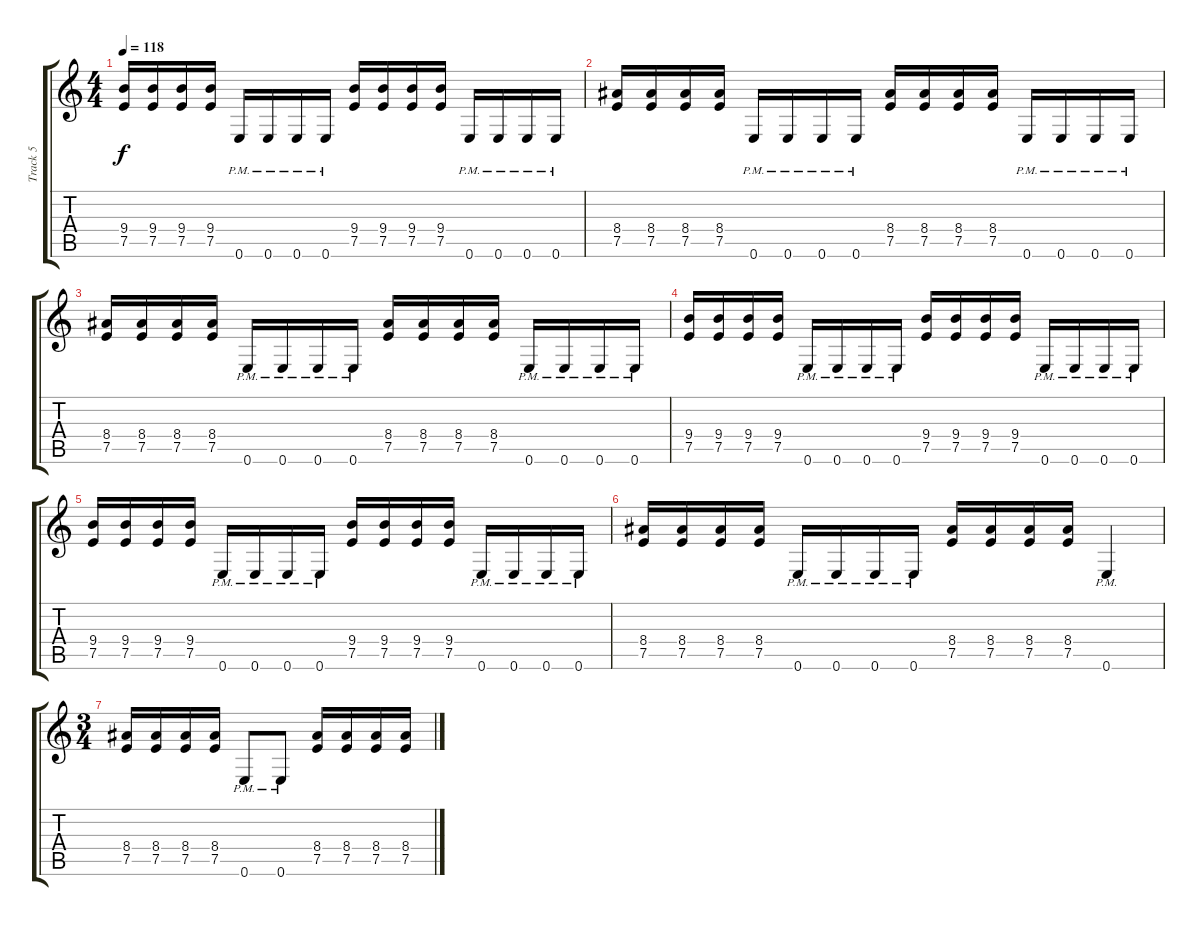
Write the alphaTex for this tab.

\track ("Track 5" "Track 5") {instrument overdrivenguitar}
\staff {score tabs}
\tuning (E4 B3 G3 D3 A2 E2) {hide}
\ts (4 4)
\tempo 118
\clef g2
\ks c
(9.4 7.5).16{dy f} (9.4 7.5).16 (9.4 7.5).16 (9.4 7.5).16 0.6{pm}.16 0.6{pm}.16 0.6{pm}.16 0.6{pm}.16 (9.4 7.5).16 (9.4 7.5).16 (9.4 7.5).16 (9.4 7.5).16 0.6{pm}.16 0.6{pm}.16 0.6{pm}.16 0.6{pm}.16 |
(8.4 7.5).16 (8.4 7.5).16 (8.4 7.5).16 (8.4 7.5).16 0.6{pm}.16 0.6{pm}.16 0.6{pm}.16 0.6{pm}.16 (8.4 7.5).16 (8.4 7.5).16 (8.4 7.5).16 (8.4 7.5).16 0.6{pm}.16 0.6{pm}.16 0.6{pm}.16 0.6{pm}.16 |
(8.4 7.5).16 (8.4 7.5).16 (8.4 7.5).16 (8.4 7.5).16 0.6{pm}.16 0.6{pm}.16 0.6{pm}.16 0.6{pm}.16 (8.4 7.5).16 (8.4 7.5).16 (8.4 7.5).16 (8.4 7.5).16 0.6{pm}.16 0.6{pm}.16 0.6{pm}.16 0.6{pm}.16 |
(9.4 7.5).16 (9.4 7.5).16 (9.4 7.5).16 (9.4 7.5).16 0.6{pm}.16 0.6{pm}.16 0.6{pm}.16 0.6{pm}.16 (9.4 7.5).16 (9.4 7.5).16 (9.4 7.5).16 (9.4 7.5).16 0.6{pm}.16 0.6{pm}.16 0.6{pm}.16 0.6{pm}.16 |
(9.4 7.5).16 (9.4 7.5).16 (9.4 7.5).16 (9.4 7.5).16 0.6{pm}.16 0.6{pm}.16 0.6{pm}.16 0.6{pm}.16 (9.4 7.5).16 (9.4 7.5).16 (9.4 7.5).16 (9.4 7.5).16 0.6{pm}.16 0.6{pm}.16 0.6{pm}.16 0.6{pm}.16 |
(8.4 7.5).16 (8.4 7.5).16 (8.4 7.5).16 (8.4 7.5).16 0.6{pm}.16 0.6{pm}.16 0.6{pm}.16 0.6{pm}.16 (8.4 7.5).16 (8.4 7.5).16 (8.4 7.5).16 (8.4 7.5).16 0.6{pm}.4 |
\ts (3 4)
(8.4 7.5).16 (8.4 7.5).16 (8.4 7.5).16 (8.4 7.5).16 0.6{pm}.8 0.6{pm}.8 (8.4 7.5).16 (8.4 7.5).16 (8.4 7.5).16 (8.4 7.5).16
